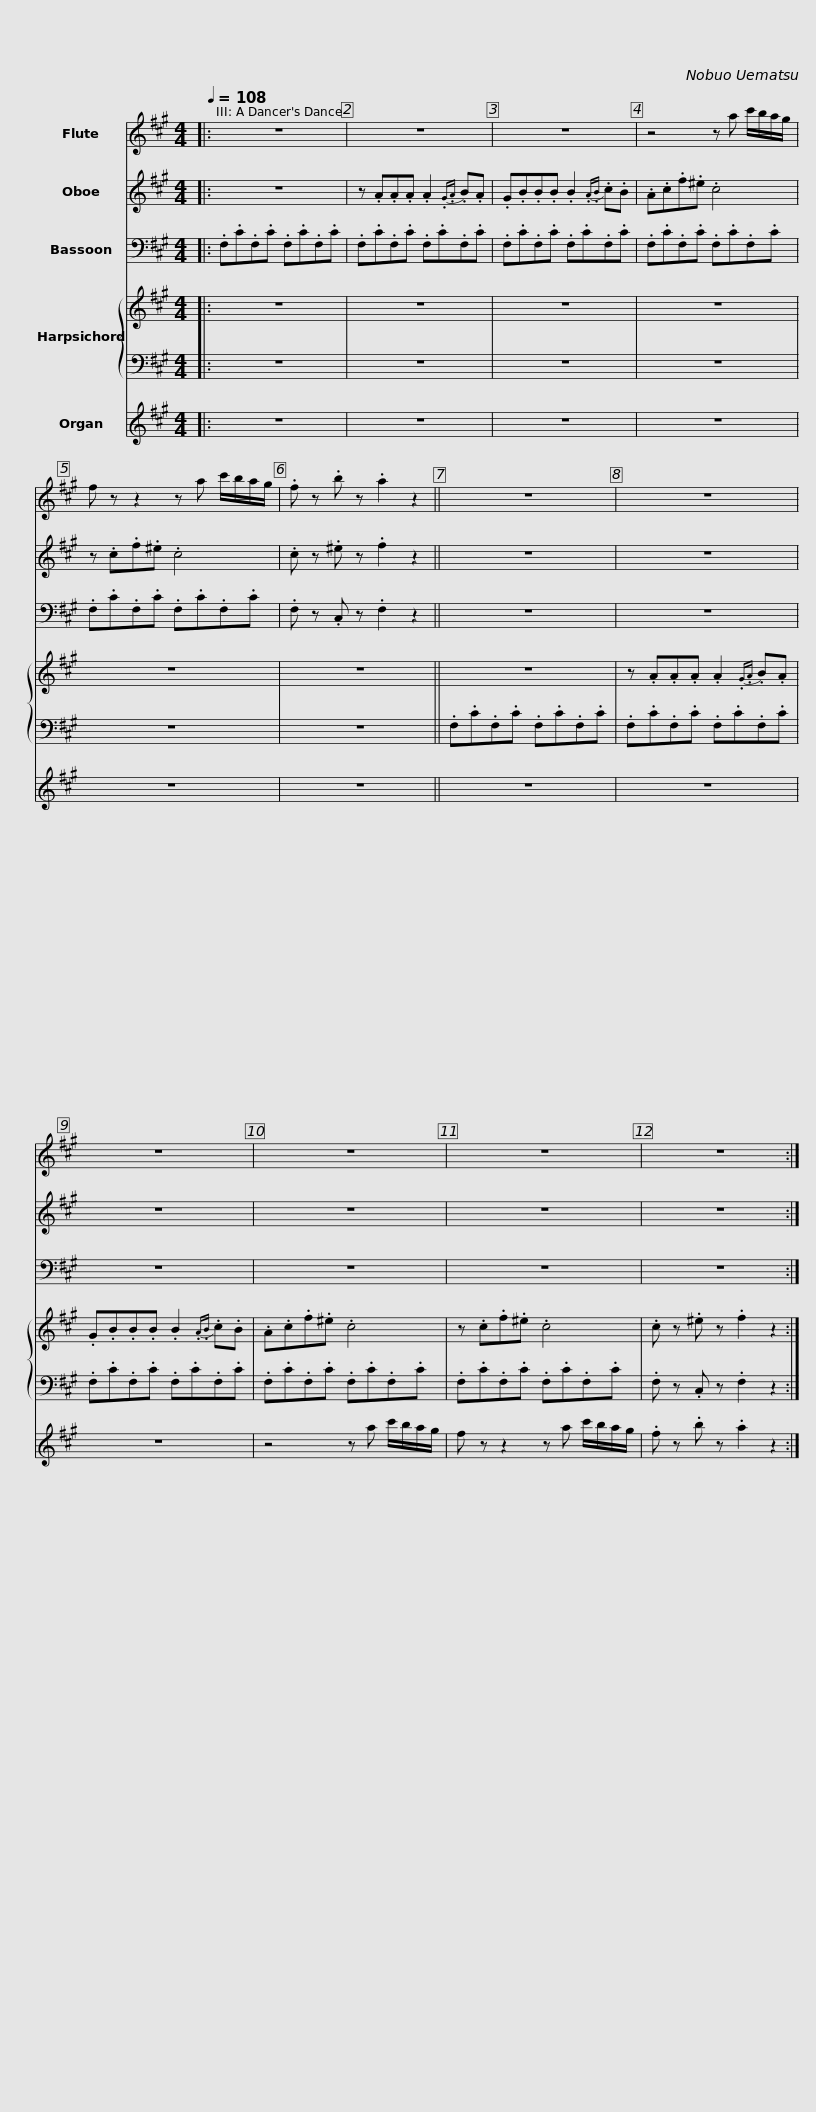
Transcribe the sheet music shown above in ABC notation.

X:1
%%score 1 2 3 { 4 | 5 } 6
L:1/8
Q:1/4=108
M:4/4
I:linebreak $
K:A
V:1 treble
V:2 treble
V:3 bass
V:4 treble
V:5 bass
V:6 treble
V:1
|: z8 | z8 | z8 | z4 z a c'/b/a/g/ |$ f z z2 z a c'/b/a/g/ | %5
 .f z .b z .a2 z2 || z8 | z8 | z8 |$ z8 | %10
 z8 | z8 :| %12
V:2
|: z8 | z .A.A.A .A2{.G.A} .B.A | .G.B.B.B .B2{.A.B} .c.B | .A.c.f.^e .c4 |$ z .c.f.^e .c4 | %5
 .c z .^e z .f2 z2 || z8 | z8 | z8 |$ z8 | %10
 z8 | z8 :| %12
V:3
|: .F,.C.F,.C .F,.C.F,.C | .F,.C.F,.C .F,.C.F,.C | .F,.C.F,.C .F,.C.F,.C | .F,.C.F,.C .F,.C.F,.C |$ .F,.C.F,.C .F,.C.F,.C | %5
 .F, z .C, z .F,2 z2 || z8 | z8 | z8 |$ z8 | %10
 z8 | z8 :| %12
V:4
|: z8 | z8 | z8 | z8 |$ z8 | %5
 z8 || z8 | z .A.A.A .A2{.G.A} .B.A | .G.B.B.B .B2{.A.B} .c.B |$ .A.c.f.^e .c4 | %10
 z .c.f.^e .c4 | .c z .^e z .f2 z2 :| %12
V:5
|: z8 | z8 | z8 | z8 |$ z8 | %5
 z8 || .F,.C.F,.C .F,.C.F,.C | .F,.C.F,.C .F,.C.F,.C | .F,.C.F,.C .F,.C.F,.C |$ .F,.C.F,.C .F,.C.F,.C | %10
 .F,.C.F,.C .F,.C.F,.C | .F, z .C, z .F,2 z2 :| %12
V:6
|: z8 | z8 | z8 | z8 |$ z8 | %5
 z8 || z8 | z8 | z8 |$ z4 z a c'/b/a/g/ | %10
 f z z2 z a c'/b/a/g/ | .f z .b z .a2 z2 :| %12
